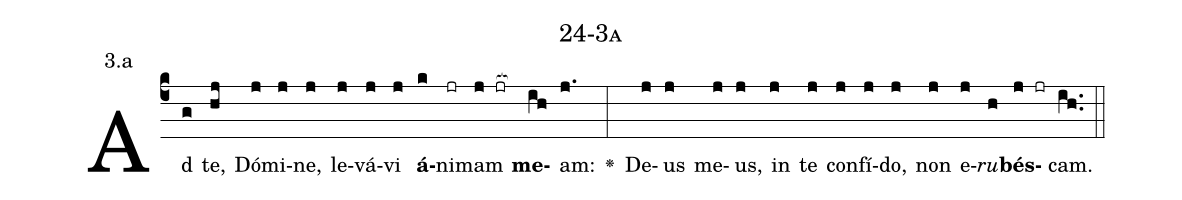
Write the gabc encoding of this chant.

name: 24-3a;
annotation: 3.a;
%%
(c4)Ad(g) te,(hj) Dó(j)mi(j)ne,(j) le(j)vá(j)vi(j) <b>á</b>(k)ni(jr)mam(j jr[ocb:1{]) <b>me</b>(ih[ocb:0}])am:(j.) <v>\greheightstar</v>(:) De(j)us(j) me(j)us,(j) in(j) te(j) con(j)fí(j)do,(j) non(j) e(j)<i>ru</i>(h)<b>bés</b>(j jr)cam.(ih..) (::)


%E(j) u(j) o(j) u(h) a(j) e.(ih..) (::)
